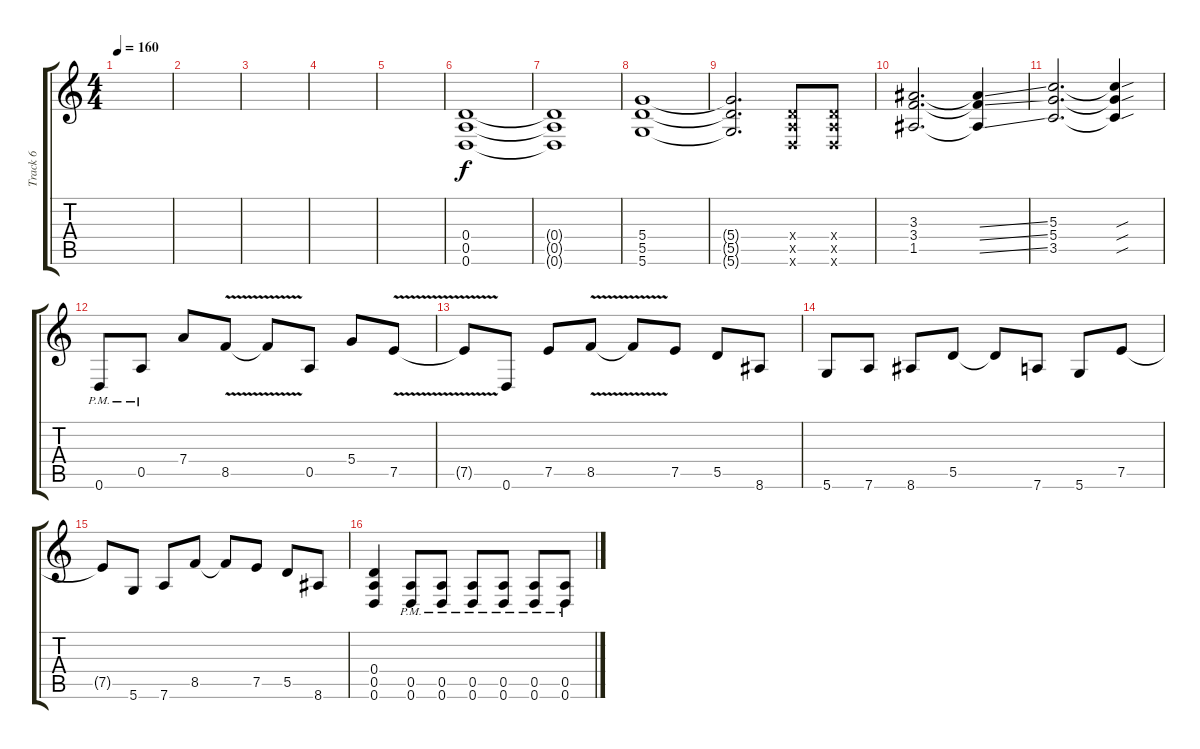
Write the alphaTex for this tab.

\track ("Track 6" "Track 6") {instrument distortionguitar}
\staff {score tabs}
\tuning (E4 B3 G3 D3 A2 D2) {hide}
\ts (4 4)
\tempo 160
\clef g2
\ks c
|
|
|
|
|
(0.4 0.5 0.6).1 |
(0.4{t} 0.5{t} 0.6{t}).1 |
(5.4 5.5 5.6).1 |
(5.4{t} 5.5{t} 5.6{t}).2{d} (0.4{x} 0.5{x} 0.6{x}).8 (0.4{x} 0.5{x} 0.6{x}).8 |
(3.3 3.4 1.5).2{d} (3.3{ss t} 3.4{ss t} 1.5{ss t}).4 |
(5.3 5.4 3.5).2{d} (5.3{sou t} 5.4{sou t} 3.5{sou t}).4 |
0.6{pm}.8 0.5{pm}.8 7.4.8 8.5{v}.8 8.5{t}.8 0.5.8 5.4.8 7.5{v}.8 |
7.5{t}.8 0.6.8 7.5.8 8.5{v}.8 8.5{t}.8 7.5.8 5.5.8 8.6.8 |
5.6.8 7.6.8 8.6.8 5.5.8 5.5{t}.8 7.6.8 5.6.8 7.5.8 |
7.5{t}.8 5.6.8 7.6.8 8.5.8 8.5{t}.8 7.5.8 5.5.8 8.6.8 |
(0.4 0.5 0.6).4 (0.5{pm} 0.6{pm}).8 (0.5{pm} 0.6{pm}).8 (0.5{pm} 0.6{pm}).8 (0.5{pm} 0.6{pm}).8 (0.5{pm} 0.6{pm}).8 (0.5{pm} 0.6{pm}).8
